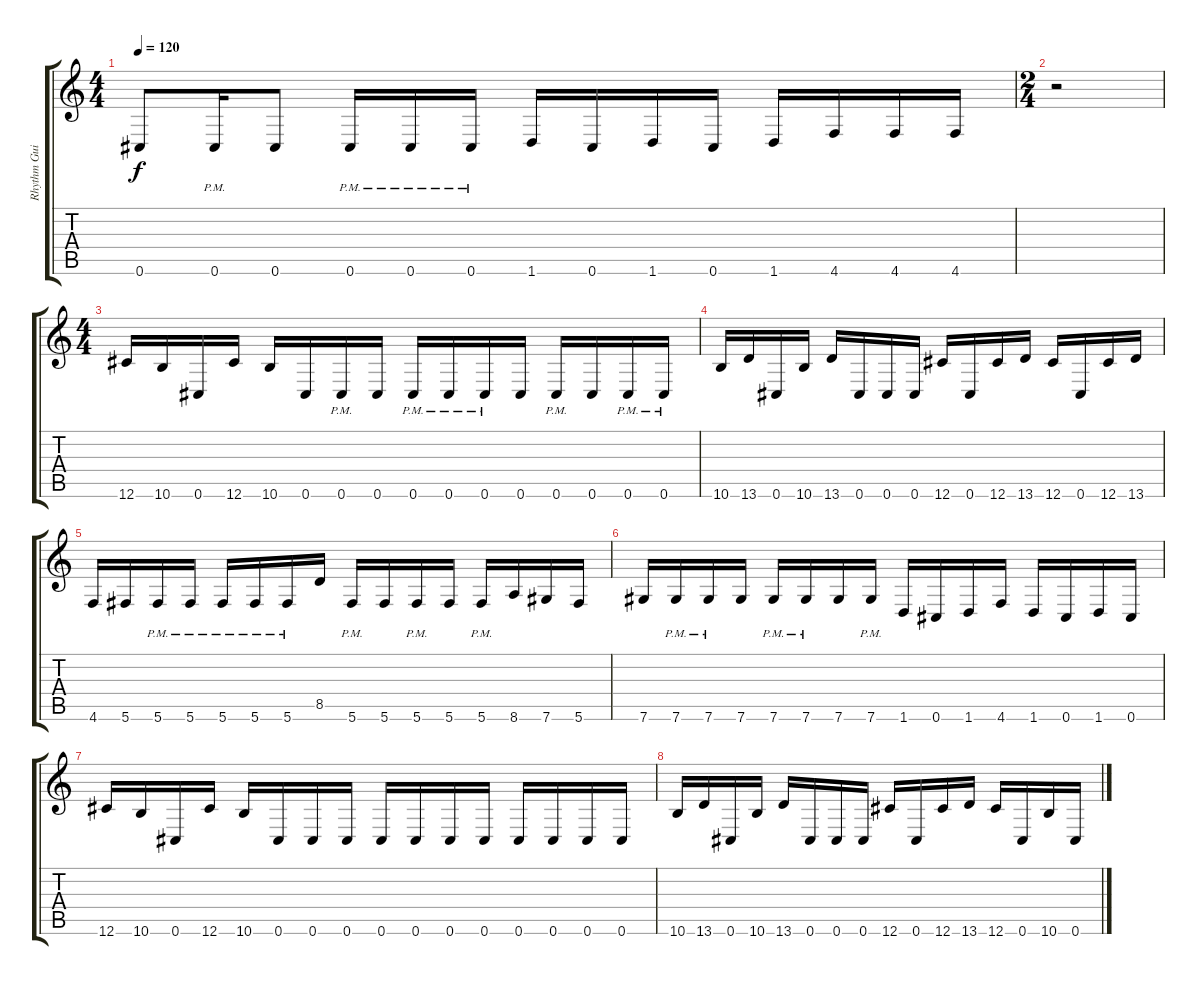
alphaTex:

\track ("Rhythm Guitar 1" "Rhythm Gui") {instrument distortionguitar}
\staff {score tabs}
\tuning (Db4 Ab3 E3 B2 Gb2 Db2) {hide}
\ts (4 4)
\tempo 120
\clef g2
\ks c
0.6.8{dy f} 0.6{pm}.16 0.6.8 0.6{pm}.16 0.6{pm}.16 0.6{pm}.16 1.6.16 0.6.16 1.6.16 0.6.16 1.6.16 4.6.16 4.6.16 4.6.16 |
\ts (2 4)
r.2 |
\ts (4 4)
12.6.16 10.6.16 0.6.16 12.6.16 10.6.16 0.6.16 0.6{pm}.16 0.6.16 0.6{pm}.16 0.6{pm}.16 0.6{pm}.16 0.6.16 0.6{pm}.16 0.6.16 0.6{pm}.16 0.6{pm}.16 |
10.6.16 13.6.16 0.6.16 10.6.16 13.6.16 0.6.16 0.6.16 0.6.16 12.6.16 0.6.16 12.6.16 13.6.16 12.6.16 0.6.16 12.6.16 13.6.16 |
4.6.16 5.6.16 5.6{pm}.16 5.6{pm}.16 5.6{pm}.16 5.6{pm}.16 5.6{pm}.16 8.5.16 5.6{pm}.16 5.6.16 5.6{pm}.16 5.6.16 5.6{pm}.16 8.6.16 7.6.16 5.6.16 |
7.6.16 7.6{pm}.16 7.6{pm}.16 7.6.16 7.6{pm}.16 7.6{pm}.16 7.6.16 7.6{pm}.16 1.6.16 0.6.16 1.6.16 4.6.16 1.6.16 0.6.16 1.6.16 0.6.16 |
12.6.16 10.6.16 0.6.16 12.6.16 10.6.16 0.6.16 0.6.16 0.6.16 0.6.16 0.6.16 0.6.16 0.6.16 0.6.16 0.6.16 0.6.16 0.6.16 |
10.6.16 13.6.16 0.6.16 10.6.16 13.6.16 0.6.16 0.6.16 0.6.16 12.6.16 0.6.16 12.6.16 13.6.16 12.6.16 0.6.16 10.6.16 0.6.16
